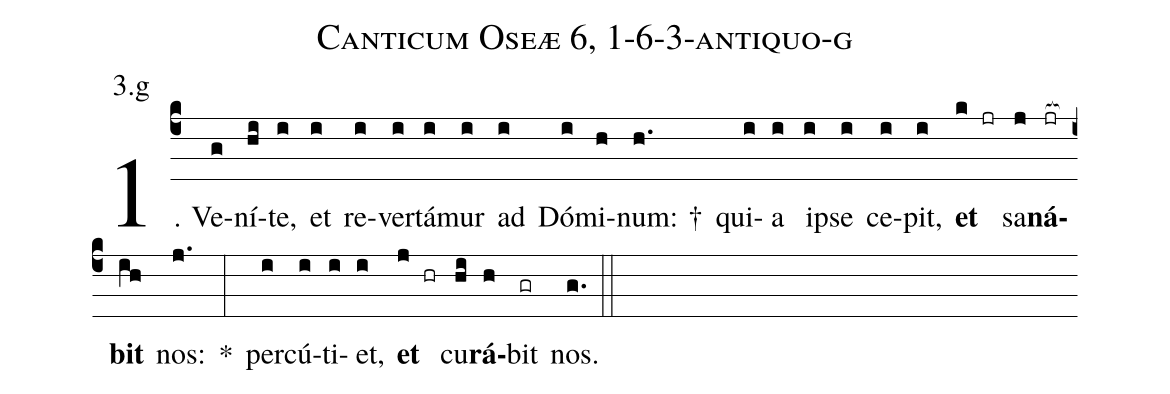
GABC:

name: Canticum Oseæ 6, 1-6-3-antiquo-g;
annotation: 3.g;
%%
(c4)1. Ve(g)ní(hi)te,(i) et(i) re(i)ver(i)tá(i)mur(i) ad(i) Dó(i)mi(h)num: †(h.) qui(i)a(i) ip(i)se(i) ce(i)pit,(i) <b>et</b>(k jr) sa(j)<b>ná</b>(jr[ocb:1{])<b>bit</b>(ih[ocb:0}]) nos:(j.) *(:) per(i)cú(i)ti(i)et,(i) <b>et</b>(j hr) cu(hi)<b>rá</b>(h)bit(gr) nos.(g.) (::)
